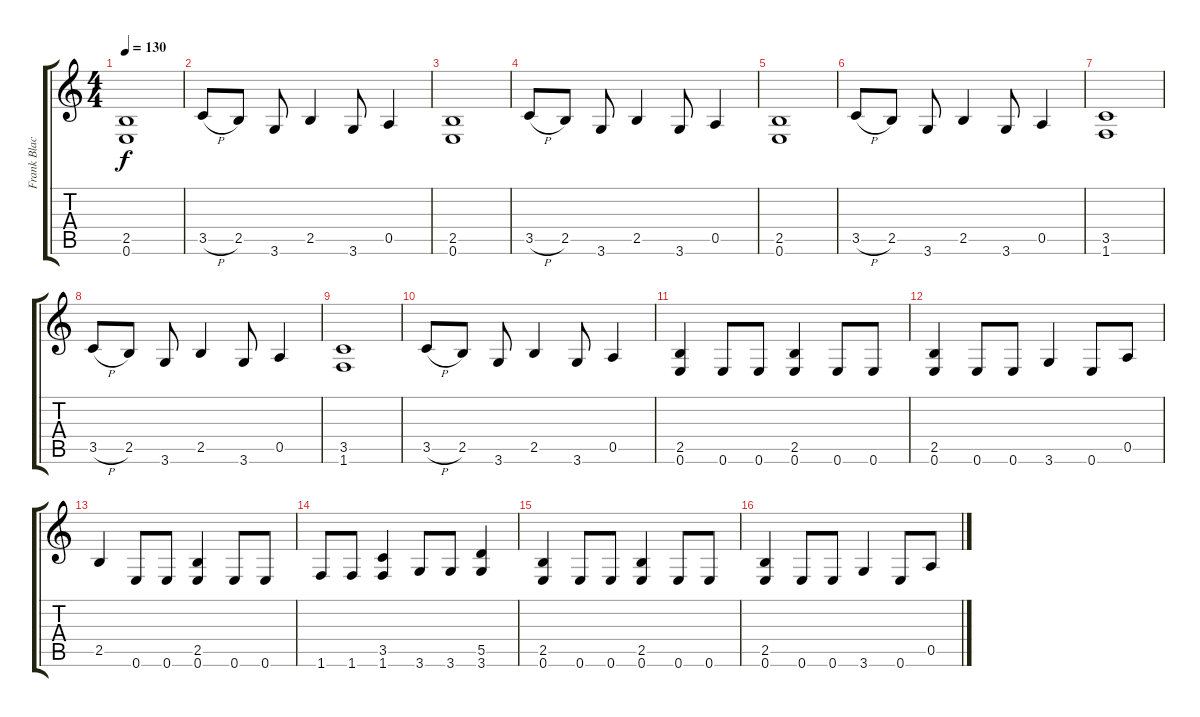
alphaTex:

\track ("Frank Blackfire" "Frank Blac") {instrument distortionguitar}
\staff {score tabs}
\tuning (E4 B3 G3 D3 A2 E2) {hide}
\ts (4 4)
\tempo 130
\clef g2
\ks c
(2.5 0.6).1{dy f instrument distortionguitar} |
3.5{h}.8 2.5.8 3.6.8 2.5.4 3.6.8 0.5.4 |
(2.5 0.6).1 |
3.5{h}.8 2.5.8 3.6.8 2.5.4 3.6.8 0.5.4 |
(2.5 0.6).1 |
3.5{h}.8 2.5.8 3.6.8 2.5.4 3.6.8 0.5.4 |
(3.5 1.6).1 |
3.5{h}.8 2.5.8 3.6.8 2.5.4 3.6.8 0.5.4 |
(3.5 1.6).1 |
3.5{h}.8 2.5.8 3.6.8 2.5.4 3.6.8 0.5.4 |
(2.5 0.6).4 0.6.8 0.6.8 (2.5 0.6).4 0.6.8 0.6.8 |
(2.5 0.6).4 0.6.8 0.6.8 3.6.4 0.6.8 0.5.8 |
2.5.4 0.6.8 0.6.8 (2.5 0.6).4 0.6.8 0.6.8 |
1.6.8 1.6.8 (3.5 1.6).4 3.6.8 3.6.8 (5.5 3.6).4 |
(2.5 0.6).4 0.6.8 0.6.8 (2.5 0.6).4 0.6.8 0.6.8 |
(2.5 0.6).4 0.6.8 0.6.8 3.6.4 0.6.8 0.5.8
